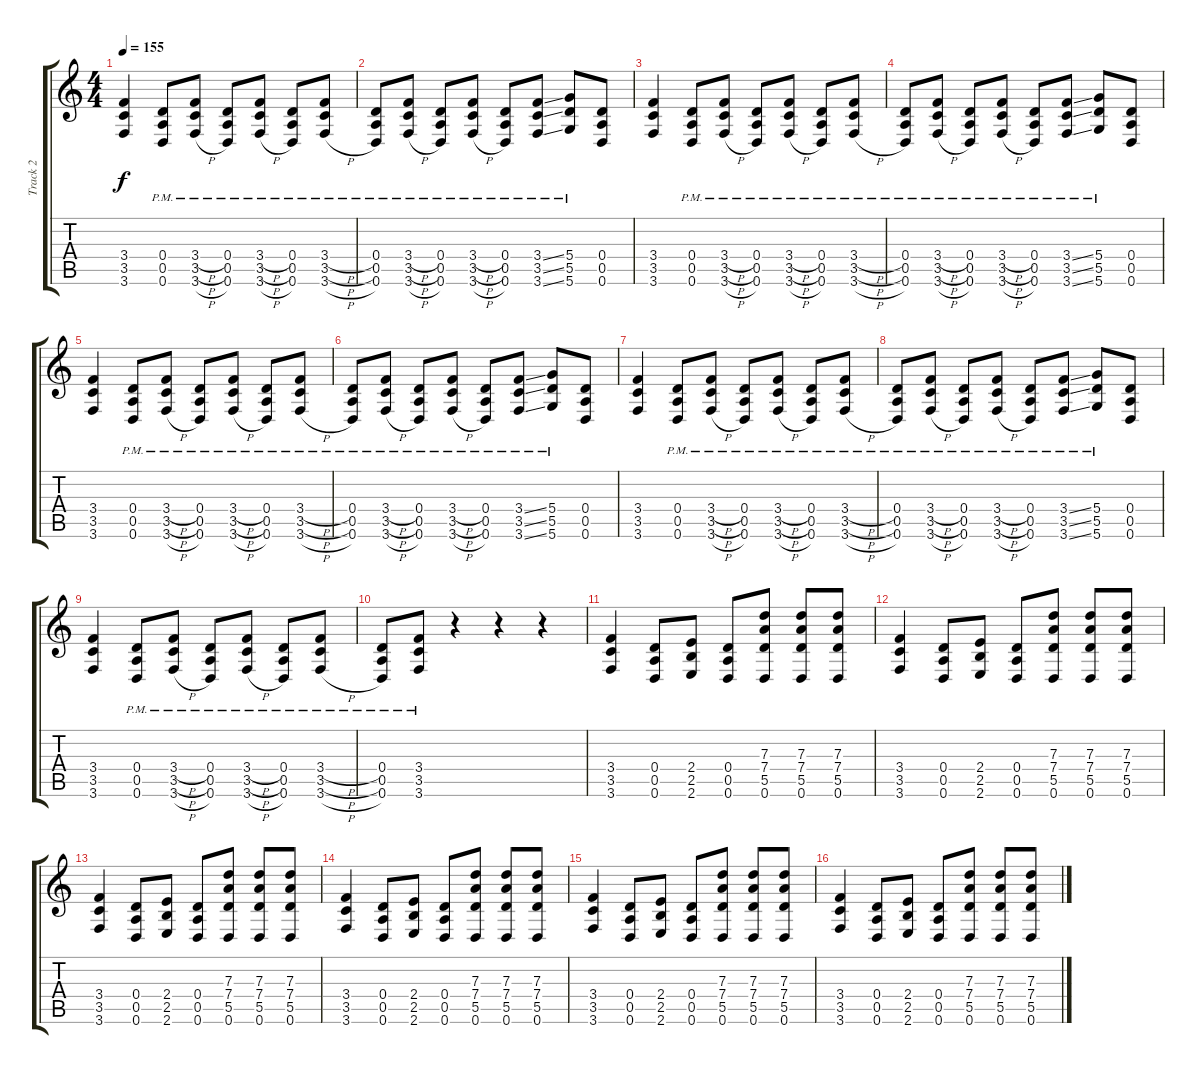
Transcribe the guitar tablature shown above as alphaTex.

\track ("Track 2" "Track 2") {instrument distortionguitar}
\staff {score tabs}
\tuning (E4 B3 G3 D3 A2 D2) {hide}
\ts (4 4)
\tempo 155
\clef g2
\ks c
(3.4 3.5 3.6).4{dy f} (0.4{pm} 0.5{pm} 0.6{pm}).8 (3.4{h pm} 3.5{h pm} 3.6{h pm}).8 (0.4{pm} 0.5{pm} 0.6{pm}).8 (3.4{h pm} 3.5{h pm} 3.6{h pm}).8 (0.4{pm} 0.5{pm} 0.6{pm}).8 (3.4{h pm} 3.5{h pm} 3.6{h pm}).8 |
(0.4{pm} 0.5{pm} 0.6{pm}).8 (3.4{h pm} 3.5{h pm} 3.6{h pm}).8 (0.4{pm} 0.5{pm} 0.6{pm}).8 (3.4{h pm} 3.5{h pm} 3.6{h pm}).8 (0.4{pm} 0.5{pm} 0.6{pm}).8 (3.4{ss pm} 3.5{ss pm} 3.6{ss pm}).8 (5.4{pm} 5.5{pm} 5.6{pm}).8 (0.4 0.5 0.6).8 |
(3.4 3.5 3.6).4 (0.4{pm} 0.5{pm} 0.6{pm}).8 (3.4{h pm} 3.5{h pm} 3.6{h pm}).8 (0.4{pm} 0.5{pm} 0.6{pm}).8 (3.4{h pm} 3.5{h pm} 3.6{h pm}).8 (0.4{pm} 0.5{pm} 0.6{pm}).8 (3.4{h pm} 3.5{h pm} 3.6{h pm}).8 |
(0.4{pm} 0.5{pm} 0.6{pm}).8 (3.4{h pm} 3.5{h pm} 3.6{h pm}).8 (0.4{pm} 0.5{pm} 0.6{pm}).8 (3.4{h pm} 3.5{h pm} 3.6{h pm}).8 (0.4{pm} 0.5{pm} 0.6{pm}).8 (3.4{ss pm} 3.5{ss pm} 3.6{ss pm}).8 (5.4{pm} 5.5{pm} 5.6{pm}).8 (0.4 0.5 0.6).8 |
(3.4 3.5 3.6).4 (0.4{pm} 0.5{pm} 0.6{pm}).8 (3.4{h pm} 3.5{h pm} 3.6{h pm}).8 (0.4{pm} 0.5{pm} 0.6{pm}).8 (3.4{h pm} 3.5{h pm} 3.6{h pm}).8 (0.4{pm} 0.5{pm} 0.6{pm}).8 (3.4{h pm} 3.5{h pm} 3.6{h pm}).8 |
(0.4{pm} 0.5{pm} 0.6{pm}).8 (3.4{h pm} 3.5{h pm} 3.6{h pm}).8 (0.4{pm} 0.5{pm} 0.6{pm}).8 (3.4{h pm} 3.5{h pm} 3.6{h pm}).8 (0.4{pm} 0.5{pm} 0.6{pm}).8 (3.4{ss pm} 3.5{ss pm} 3.6{ss pm}).8 (5.4{pm} 5.5{pm} 5.6{pm}).8 (0.4 0.5 0.6).8 |
(3.4 3.5 3.6).4 (0.4{pm} 0.5{pm} 0.6{pm}).8 (3.4{h pm} 3.5{h pm} 3.6{h pm}).8 (0.4{pm} 0.5{pm} 0.6{pm}).8 (3.4{h pm} 3.5{h pm} 3.6{h pm}).8 (0.4{pm} 0.5{pm} 0.6{pm}).8 (3.4{h pm} 3.5{h pm} 3.6{h pm}).8 |
(0.4{pm} 0.5{pm} 0.6{pm}).8 (3.4{h pm} 3.5{h pm} 3.6{h pm}).8 (0.4{pm} 0.5{pm} 0.6{pm}).8 (3.4{h pm} 3.5{h pm} 3.6{h pm}).8 (0.4{pm} 0.5{pm} 0.6{pm}).8 (3.4{ss pm} 3.5{ss pm} 3.6{ss pm}).8 (5.4{pm} 5.5{pm} 5.6{pm}).8 (0.4 0.5 0.6).8 |
(3.4 3.5 3.6).4 (0.4{pm} 0.5{pm} 0.6{pm}).8 (3.4{h pm} 3.5{h pm} 3.6{h pm}).8 (0.4{pm} 0.5{pm} 0.6{pm}).8 (3.4{h pm} 3.5{h pm} 3.6{h pm}).8 (0.4{pm} 0.5{pm} 0.6{pm}).8 (3.4{h pm} 3.5{h pm} 3.6{h pm}).8 |
(0.4{pm} 0.5{pm} 0.6{pm}).8 (3.4{pm} 3.5{pm} 3.6{pm}).8 r.4 r.4 r.4 |
(3.4 3.5 3.6).4 (0.4 0.5 0.6).8 (2.4 2.5 2.6).8 (0.4 0.5 0.6).8 (7.3 7.4 5.5 0.6).8 (7.3 7.4 5.5 0.6).8 (7.3 7.4 5.5 0.6).8 |
(3.4 3.5 3.6).4 (0.4 0.5 0.6).8 (2.4 2.5 2.6).8 (0.4 0.5 0.6).8 (7.3 7.4 5.5 0.6).8 (7.3 7.4 5.5 0.6).8 (7.3 7.4 5.5 0.6).8 |
(3.4 3.5 3.6).4 (0.4 0.5 0.6).8 (2.4 2.5 2.6).8 (0.4 0.5 0.6).8 (7.3 7.4 5.5 0.6).8 (7.3 7.4 5.5 0.6).8 (7.3 7.4 5.5 0.6).8 |
(3.4 3.5 3.6).4 (0.4 0.5 0.6).8 (2.4 2.5 2.6).8 (0.4 0.5 0.6).8 (7.3 7.4 5.5 0.6).8 (7.3 7.4 5.5 0.6).8 (7.3 7.4 5.5 0.6).8 |
(3.4 3.5 3.6).4 (0.4 0.5 0.6).8 (2.4 2.5 2.6).8 (0.4 0.5 0.6).8 (7.3 7.4 5.5 0.6).8 (7.3 7.4 5.5 0.6).8 (7.3 7.4 5.5 0.6).8 |
(3.4 3.5 3.6).4 (0.4 0.5 0.6).8 (2.4 2.5 2.6).8 (0.4 0.5 0.6).8 (7.3 7.4 5.5 0.6).8 (7.3 7.4 5.5 0.6).8 (7.3 7.4 5.5 0.6).8
